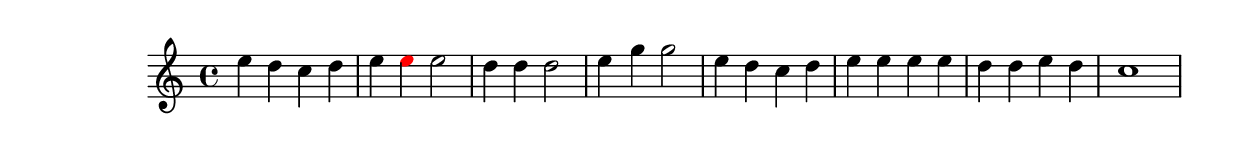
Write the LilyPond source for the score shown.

\version "2.18.2"
\language "english"

\header {
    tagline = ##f
}

\layout {}

\paper {}

\score {
    \new Staff
    {
        {   % measure
            \time 4/4
            \tweak color #black
            e''4
            \tweak color #black
            d''4
            \tweak color #black
            c''4
            \tweak color #black
            d''4
        }   % measure
        {   % measure
            \tweak color #black
            e''4
            \tweak color #red
            e''4
            e''2
        }   % measure
        {   % measure
            d''4
            d''4
            d''2
        }   % measure
        {   % measure
            e''4
            g''4
            g''2
        }   % measure
        {   % measure
            e''4
            d''4
            c''4
            d''4
        }   % measure
        {   % measure
            e''4
            e''4
            e''4
            e''4
        }   % measure
        {   % measure
            d''4
            d''4
            e''4
            d''4
        }   % measure
        {   % measure
            c''1
        }   % measure
    }
}